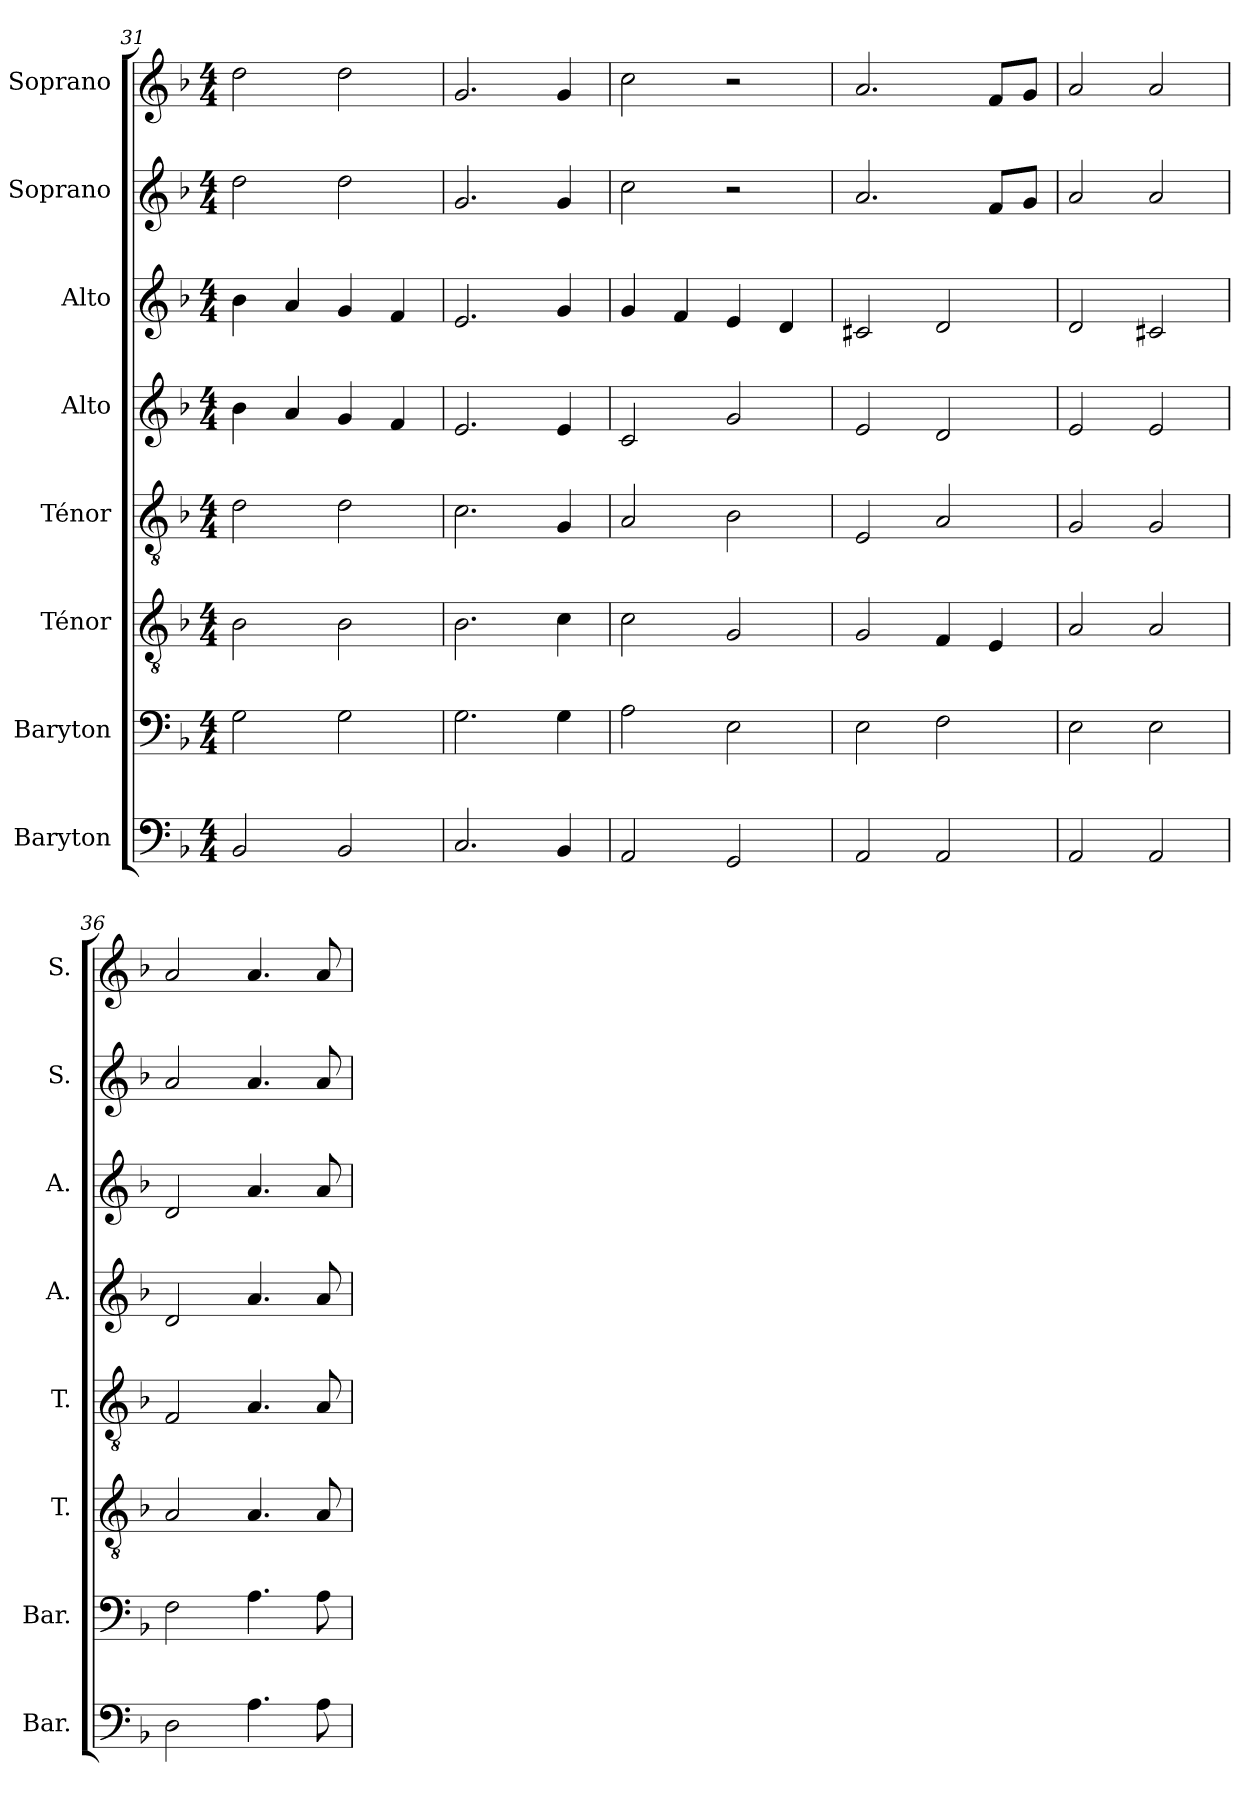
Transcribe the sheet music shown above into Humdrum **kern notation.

**kern	**kern	**kern	**kern	**kern	**kern	**kern	**kern
*part8	*part7	*part6	*part5	*part4	*part3	*part2	*part1
*staff8	*staff7	*staff6	*staff5	*staff4	*staff3	*staff2	*staff1
*I"Baryton	*I"Baryton	*I"Ténor	*I"Ténor	*I"Alto	*I"Alto	*I"Soprano	*I"Soprano
*I'Bar.	*I'Bar.	*I'T.	*I'T.	*I'A.	*I'A.	*I'S.	*I'S.
*clefF4	*clefF4	*clefGv2	*clefGv2	*clefG2	*clefG2	*clefG2	*clefG2
*k[b-]	*k[b-]	*k[b-]	*k[b-]	*k[b-]	*k[b-]	*k[b-]	*k[b-]
*M4/4	*M4/4	*M4/4	*M4/4	*M4/4	*M4/4	*M4/4	*M4/4
=31	=31	=31	=31	=31	=31	=31	=31
2BB-/	2G\	2B-\	2d\	4b-\	4b-\	2dd\	2dd\
.	.	.	.	4a/	4a/	.	.
2BB-/	2G\	2B-\	2d\	4g/	4g/	2dd\	2dd\
.	.	.	.	4f/	4f/	.	.
=32	=32	=32	=32	=32	=32	=32	=32
2.C/	2.G\	2.B-\	2.c\	2.e/	2.e/	2.g/	2.g/
4BB-/	4G\	4c\	4G/	4e/	4g/	4g/	4g/
=33	=33	=33	=33	=33	=33	=33	=33
2AA/	2A\	2c\	2A/	2c/	4g/	2cc\	2cc\
.	.	.	.	.	4f/	.	.
2GG/	2E\	2G/	2B-\	2g/	4e/	2r	2r
.	.	.	.	.	4d/	.	.
!!LO:PB:g=z
=34	=34	=34	=34	=34	=34	=34	=34
2AA/	2E\	2G/	2E/	2e/	2c#X/	2.a/	2.a/
2AA/	2F\	4F/	2A/	2d/	2d/	.	.
.	.	4E/	.	.	.	8f/L	8f/L
.	.	.	.	.	.	8g/J	8g/J
=35	=35	=35	=35	=35	=35	=35	=35
2AA/	2E\	2A/	2G/	2e/	2d/	2a/	2a/
2AA/	2E\	2A/	2G/	2e/	2c#X/	2a/	2a/
=36	=36	=36	=36	=36	=36	=36	=36
2D\	2F\	2A/	2F/	2d/	2d/	2a/	2a/
4.A\	4.A\	4.A/	4.A/	4.a/	4.a/	4.a/	4.a/
8A\	8A\	8A/	8A/	8a/	8a/	8a/	8a/
=	=	=	=	=	=	=	=
*-	*-	*-	*-	*-	*-	*-	*-
